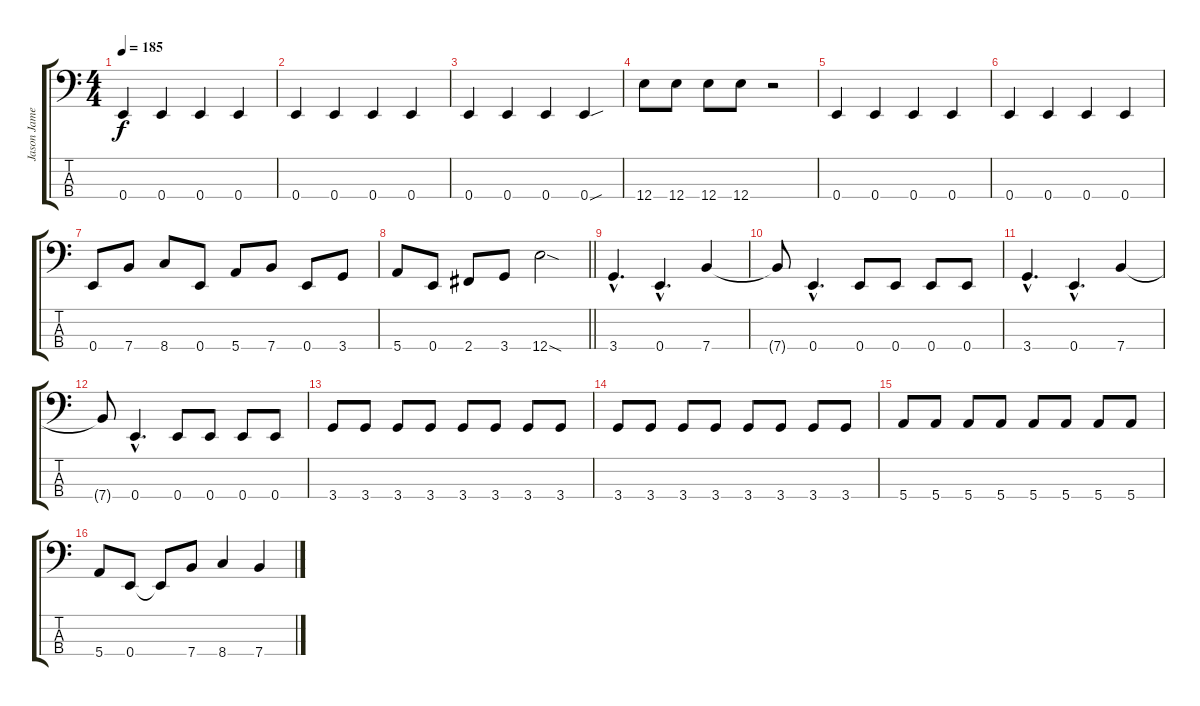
\track ("Jason James" "Jason Jame") {instrument electricbasspick}
\staff {score tabs}
\tuning (G2 D2 A1 E1) {hide}
\ts (4 4)
\tempo 185
\clef f4
\ks c
0.4.4{dy f} 0.4.4 0.4.4 0.4.4 |
0.4.4 0.4.4 0.4.4 0.4.4 |
0.4.4 0.4.4 0.4.4 0.4{sou}.4 |
12.4.8 12.4.8 12.4.8 12.4.8 r.2 |
0.4.4 0.4.4 0.4.4 0.4.4 |
0.4.4 0.4.4 0.4.4 0.4.4 |
0.4.8 7.4.8 8.4.8 0.4.8 5.4.8 7.4.8 0.4.8 3.4.8 |
\barLineRight lightlight
5.4.8 0.4.8 2.4.8 3.4.8 12.4{sod}.2 |
3.4{hac}.4{d} 0.4{hac}.4{d} 7.4.4 |
7.4{t}.8 0.4{hac}.4{d} 0.4.8 0.4.8 0.4.8 0.4.8 |
3.4{hac}.4{d} 0.4{hac}.4{d} 7.4.4 |
7.4{t}.8 0.4{hac}.4{d} 0.4.8 0.4.8 0.4.8 0.4.8 |
3.4.8 3.4.8 3.4.8 3.4.8 3.4.8 3.4.8 3.4.8 3.4.8 |
3.4.8 3.4.8 3.4.8 3.4.8 3.4.8 3.4.8 3.4.8 3.4.8 |
5.4.8 5.4.8 5.4.8 5.4.8 5.4.8 5.4.8 5.4.8 5.4.8 |
5.4.8 0.4.8 0.4{t}.8 7.4.8 8.4.4 7.4.4
